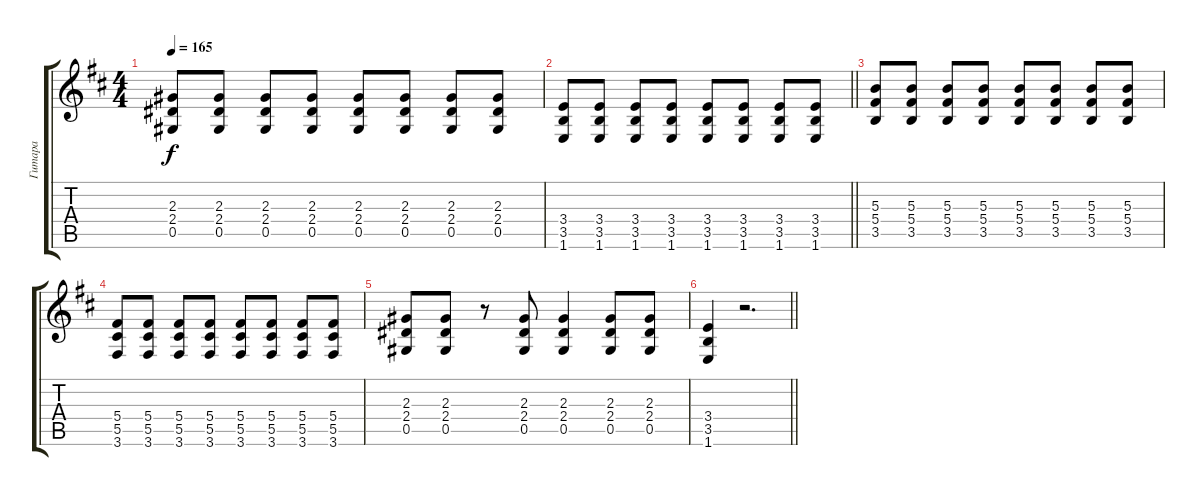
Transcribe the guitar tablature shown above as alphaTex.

\track ("Гитара" "Гитара") {instrument distortionguitar}
\staff {score tabs}
\tuning (Eb4 Bb3 Gb3 Db3 Ab2 Eb2) {hide}
\ts (4 4)
\tempo 165
\clef g2
\ks bminor
(2.3 2.4 0.5).8{dy f} (2.3 2.4 0.5).8 (2.3 2.4 0.5).8 (2.3 2.4 0.5).8 (2.3 2.4 0.5).8 (2.3 2.4 0.5).8 (2.3 2.4 0.5).8 (2.3 2.4 0.5).8 |
\barLineRight lightlight
(3.4 3.5 1.6).8 (3.4 3.5 1.6).8 (3.4 3.5 1.6).8 (3.4 3.5 1.6).8 (3.4 3.5 1.6).8 (3.4 3.5 1.6).8 (3.4 3.5 1.6).8 (3.4 3.5 1.6).8 |
(5.3 5.4 3.5).8 (5.3 5.4 3.5).8 (5.3 5.4 3.5).8 (5.3 5.4 3.5).8 (5.3 5.4 3.5).8 (5.3 5.4 3.5).8 (5.3 5.4 3.5).8 (5.3 5.4 3.5).8 |
(5.4 5.5 3.6).8 (5.4 5.5 3.6).8 (5.4 5.5 3.6).8 (5.4 5.5 3.6).8 (5.4 5.5 3.6).8 (5.4 5.5 3.6).8 (5.4 5.5 3.6).8 (5.4 5.5 3.6).8 |
(2.3 2.4 0.5).8 (2.3 2.4 0.5).8 r.8 (2.3 2.4 0.5).8 (2.3 2.4 0.5).4 (2.3 2.4 0.5).8 (2.3 2.4 0.5).8 |
\barLineRight lightlight
(3.4 3.5 1.6).4 r.2{d}
